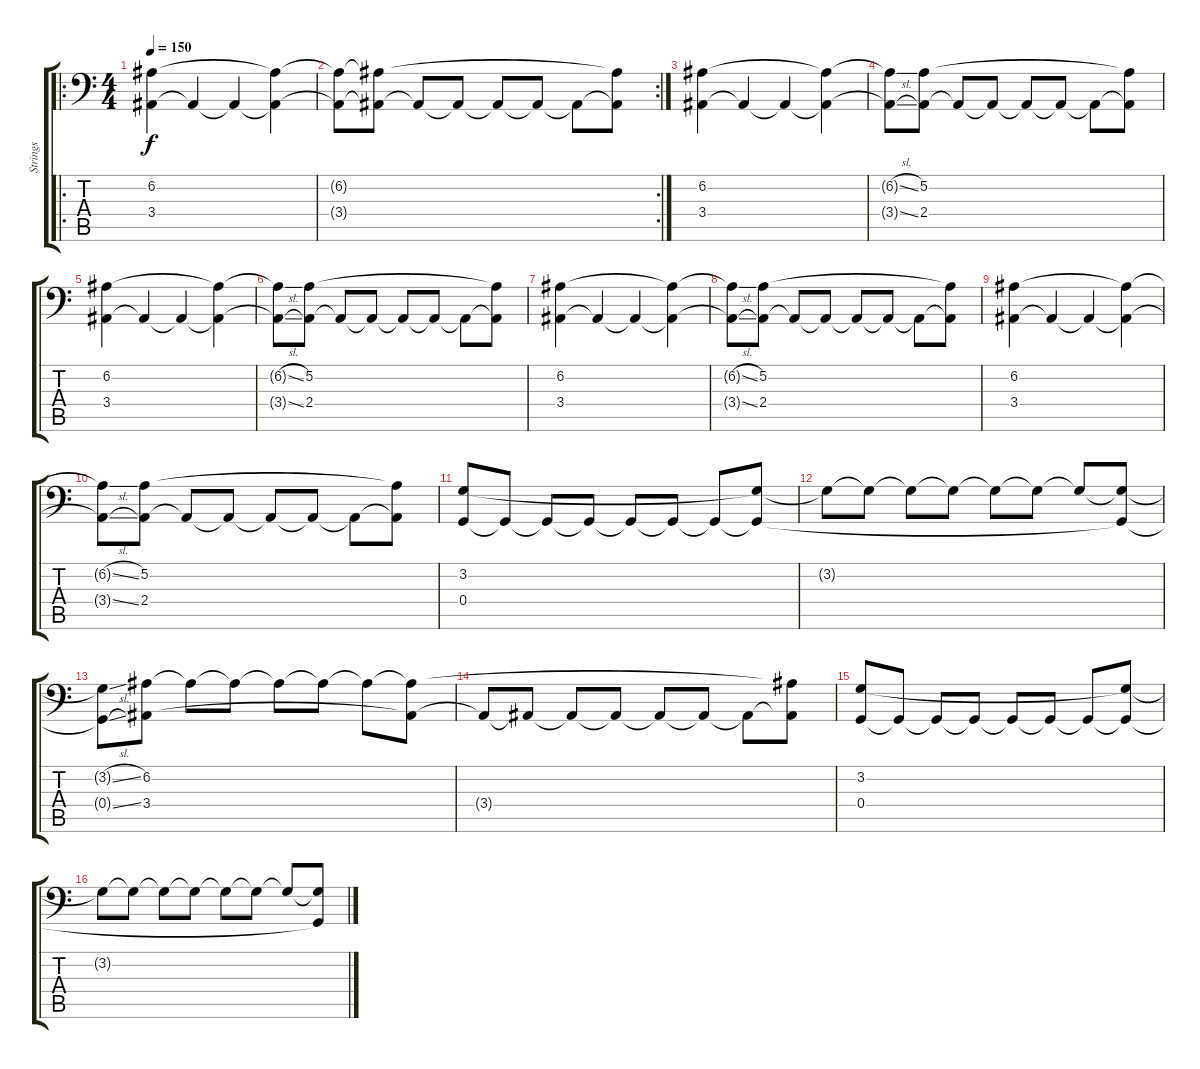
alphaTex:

\track ("Strings" "Strings") {instrument stringensemble1}
\staff {score tabs}
\tuning (A3 E3 C3 G2 D2 A1) {hide}
\ro
\ts (4 4)
\tempo 150
\clef f4
\ks c
(6.2 3.4).4{dy f volume 7} 3.4{t}.4 3.4{t}.4 (6.2{t} 3.4{t}).4 |
\rc 2
(6.2{t} 3.4{t}).8 (6.2{t} 3.4{t}).8 3.4{t}.8 3.4{t}.8 3.4{t}.8 3.4{t}.8 3.4{t}.8 (6.2{t} 3.4{t}).8 |
(6.2 3.4).4 3.4{t}.4 3.4{t}.4 (6.2{t} 3.4{t}).4 |
(6.2{sl t} 3.4{sl t}).8 (5.2 2.4).8 2.4{t}.8 2.4{t}.8 2.4{t}.8 2.4{t}.8 2.4{t}.8 (5.2{t} 2.4{t}).8 |
(6.2 3.4).4 3.4{t}.4 3.4{t}.4 (6.2{t} 3.4{t}).4 |
(6.2{sl t} 3.4{sl t}).8 (5.2 2.4).8 2.4{t}.8 2.4{t}.8 2.4{t}.8 2.4{t}.8 2.4{t}.8 (5.2{t} 2.4{t}).8 |
(6.2 3.4).4 3.4{t}.4 3.4{t}.4 (6.2{t} 3.4{t}).4 |
(6.2{sl t} 3.4{sl t}).8 (5.2 2.4).8 2.4{t}.8 2.4{t}.8 2.4{t}.8 2.4{t}.8 2.4{t}.8 (5.2{t} 2.4{t}).8 |
(6.2 3.4).4 3.4{t}.4 3.4{t}.4 (6.2{t} 3.4{t}).4 |
(6.2{sl t} 3.4{sl t}).8 (5.2 2.4).8 2.4{t}.8 2.4{t}.8 2.4{t}.8 2.4{t}.8 2.4{t}.8 (5.2{t} 2.4{t}).8 |
(3.2 0.4).8{volume 11} 0.4{t}.8 0.4{t}.8 0.4{t}.8 0.4{t}.8 0.4{t}.8 0.4{t}.8 (3.2{t} 0.4{t}).8 |
3.2{t}.8 3.2{t}.8 3.2{t}.8 3.2{t}.8 3.2{t}.8 3.2{t}.8 3.2{t}.8 (3.2{t} 0.4{t}).8 |
(3.2{sl t} 0.4{sl t}).8 (6.2 3.4).8 6.2{t}.8 6.2{t}.8 6.2{t}.8 6.2{t}.8 6.2{t}.8 (6.2{t} 3.4{t}).8 |
3.4{t}.8 3.4{t}.8 3.4{t}.8 3.4{t}.8 3.4{t}.8 3.4{t}.8 3.4{t}.8 (6.2{t} 3.4{t}).8 |
(3.2 0.4).8 0.4{t}.8 0.4{t}.8 0.4{t}.8 0.4{t}.8 0.4{t}.8 0.4{t}.8 (3.2{t} 0.4{t}).8 |
3.2{t}.8 3.2{t}.8 3.2{t}.8 3.2{t}.8 3.2{t}.8 3.2{t}.8 3.2{t}.8 (3.2{t} 0.4{t}).8
